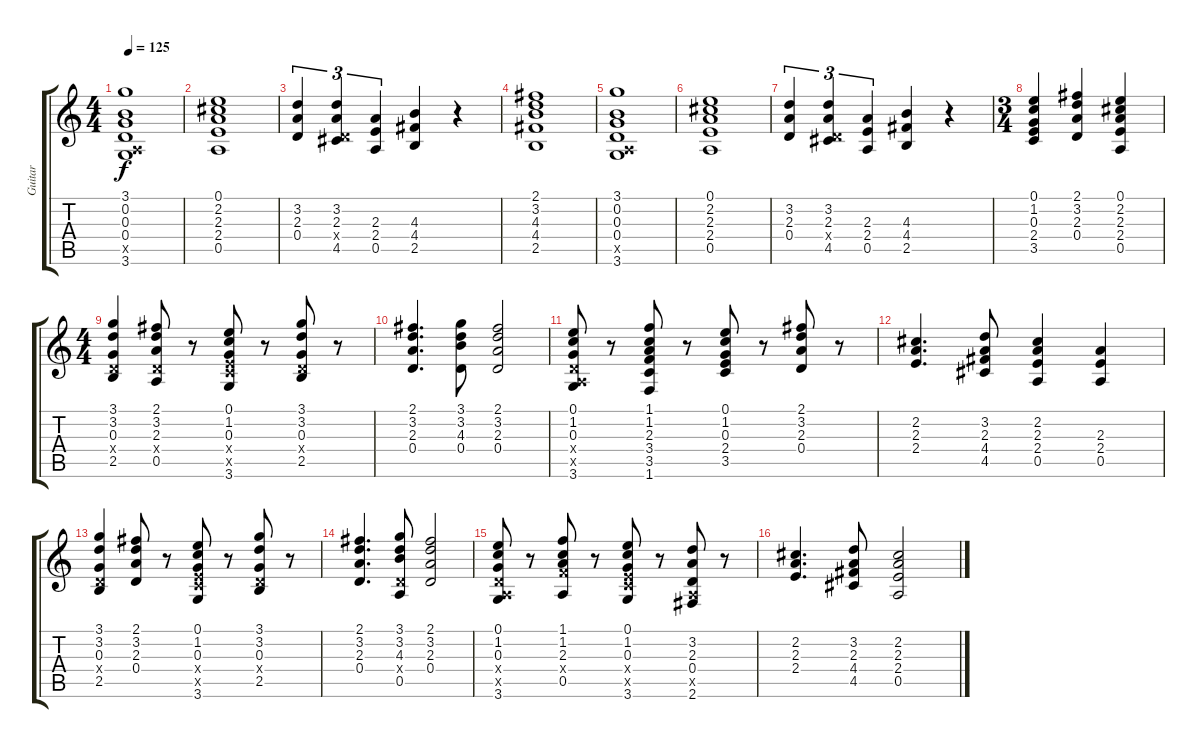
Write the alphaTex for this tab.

\track ("Guitar" "Guitar") {instrument distortionguitar}
\staff {score tabs}
\tuning (E4 B3 G3 D3 A2 E2) {hide}
\ts (4 4)
\tempo 125
\clef g2
\ks c
(3.1 0.2 0.3 0.4 0.5{x} 3.6).1{dy f} |
(0.1 2.2 2.3 2.4 0.5).1 |
(3.2 2.3 0.4).4{tu (3 2)} (3.2 2.3 0.4{x} 4.5).4{tu (3 2)} (2.3 2.4 0.5).4{tu (3 2)} (4.3 4.4 2.5).4 r.4 |
(2.1 3.2 4.3 4.4 2.5).1 |
(3.1 0.2 0.3 0.4 0.5{x} 3.6).1 |
(0.1 2.2 2.3 2.4 0.5).1 |
(3.2 2.3 0.4).4{tu (3 2)} (3.2 2.3 0.4{x} 4.5).4{tu (3 2)} (2.3 2.4 0.5).4{tu (3 2)} (4.3 4.4 2.5).4 r.4 |
\ts (3 4)
(0.1 1.2 0.3 2.4 3.5).4 (2.1 3.2 2.3 0.4).4 (0.1 2.2 2.3 2.4 0.5).4 |
\ts (4 4)
(3.1 3.2 0.3 0.4{x} 2.5).4 (2.1 3.2 2.3 0.4{x} 0.5).8 r.8 (0.1 1.2 0.3 2.4{x} 3.5{x} 3.6).8 r.8 (3.1 3.2 0.3 0.4{x} 2.5).8 r.8 |
(2.1 3.2 2.3 0.4).4{d} (3.1 3.2 4.3 0.4).8 (2.1 3.2 2.3 0.4).2 |
(0.1 1.2 0.3 0.4{x} 0.5{x} 3.6).8 r.8 (1.1 1.2 2.3 3.4 3.5 1.6).8 r.8 (0.1 1.2 0.3 2.4 3.5).8 r.8 (2.1 3.2 2.3 0.4).8 r.8 |
(2.2 2.3 2.4).4{d} (3.2 2.3 4.4 4.5).8 (2.2 2.3 2.4 0.5).4 (2.3 2.4 0.5).4 |
(3.1 3.2 0.3 0.4{x} 2.5).4 (2.1 3.2 2.3 0.4).8 r.8 (0.1 1.2 0.3 2.4{x} 3.5{x} 3.6).8 r.8 (3.1 3.2 0.3 0.4{x} 2.5).8 r.8 |
(2.1 3.2 2.3 0.4).4{d} (3.1 3.2 4.3 0.4{x} 0.5).8 (2.1 3.2 2.3 0.4).2 |
(0.1 1.2 0.3 0.4{x} 0.5{x} 3.6).8 r.8 (1.1 1.2 2.3 3.4{x} 0.5).8 r.8 (0.1 1.2 0.3 2.4{x} 3.5{x} 3.6).8 r.8 (3.2 2.3 0.4 0.5{x} 2.6).8 r.8 |
(2.2 2.3 2.4).4{d} (3.2 2.3 4.4 4.5).8 (2.2 2.3 2.4 0.5).2
